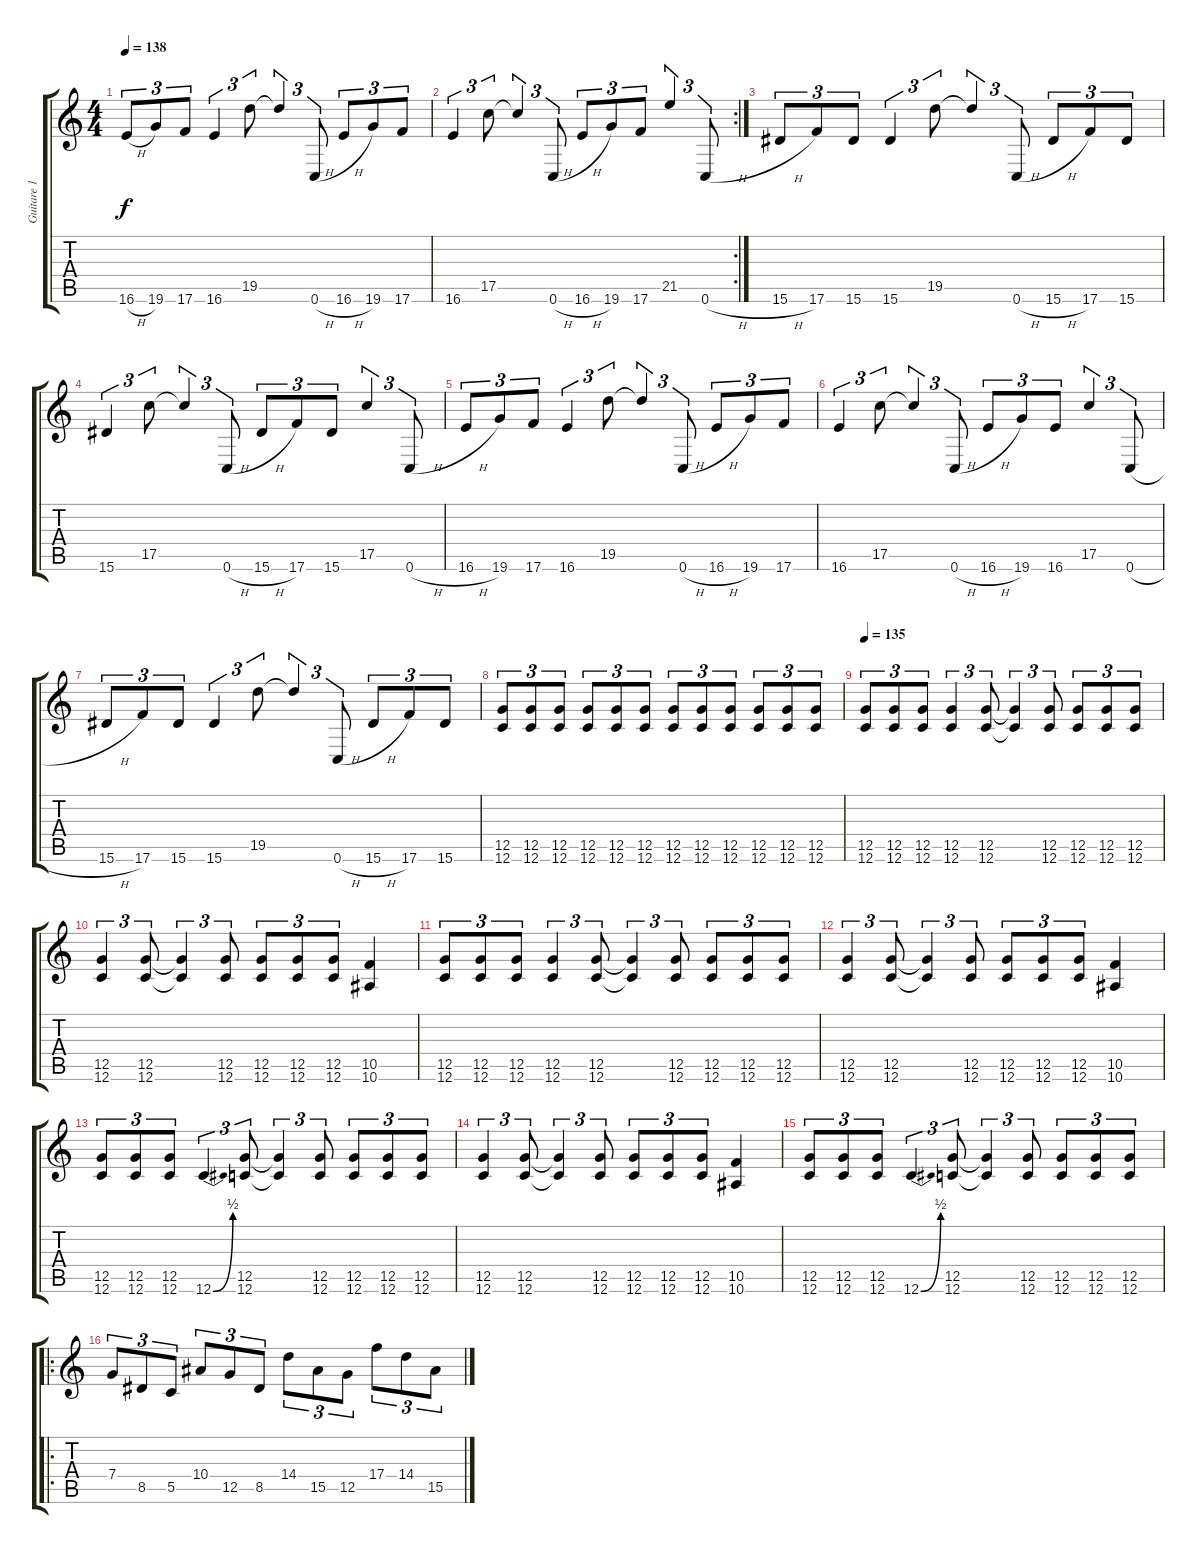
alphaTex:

\track ("Guitare 1" "Guitare 1") {instrument distortionguitar}
\staff {score tabs}
\tuning (E4 C4 G3 C3 G2 C2) {hide}
\ts (4 4)
\tempo 138
\clef g2
\ks c
16.6{h}.8{tu (3 2) dy f} 19.6.8{tu (3 2)} 17.6.8{tu (3 2)} 16.6.4{tu (3 2)} 19.5.8{tu (3 2)} 19.5{t}.4{tu (3 2) beam Up} 0.6{h}.8{tu (3 2) beam Up} 16.6{h}.8{tu (3 2)} 19.6.8{tu (3 2)} 17.6.8{tu (3 2)} |
\rc 2
16.6.4{tu (3 2)} 17.5.8{tu (3 2)} 17.5{t}.4{tu (3 2) beam Up} 0.6{h}.8{tu (3 2) beam Up} 16.6{h}.8{tu (3 2)} 19.6.8{tu (3 2)} 17.6.8{tu (3 2)} 21.5.4{tu (3 2) beam Up} 0.6{h}.8{tu (3 2) beam Up} |
15.6{h}.8{tu (3 2)} 17.6.8{tu (3 2)} 15.6.8{tu (3 2)} 15.6.4{tu (3 2)} 19.5.8{tu (3 2)} 19.5{t}.4{tu (3 2) beam Up} 0.6{h}.8{tu (3 2) beam Up} 15.6{h}.8{tu (3 2)} 17.6.8{tu (3 2)} 15.6.8{tu (3 2)} |
15.6.4{tu (3 2)} 17.5.8{tu (3 2)} 17.5{t}.4{tu (3 2) beam Up} 0.6{h}.8{tu (3 2) beam Up} 15.6{h}.8{tu (3 2)} 17.6.8{tu (3 2)} 15.6.8{tu (3 2)} 17.5.4{tu (3 2) beam Up} 0.6{h}.8{tu (3 2) beam Up} |
16.6{h}.8{tu (3 2)} 19.6.8{tu (3 2)} 17.6.8{tu (3 2)} 16.6.4{tu (3 2)} 19.5.8{tu (3 2)} 19.5{t}.4{tu (3 2) beam Up} 0.6{h}.8{tu (3 2) beam Up} 16.6{h}.8{tu (3 2)} 19.6.8{tu (3 2)} 17.6.8{tu (3 2)} |
16.6.4{tu (3 2)} 17.5.8{tu (3 2)} 17.5{t}.4{tu (3 2) beam Up} 0.6{h}.8{tu (3 2) beam Up} 16.6{h}.8{tu (3 2)} 19.6.8{tu (3 2)} 16.6.8{tu (3 2)} 17.5.4{tu (3 2) beam Up} 0.6{h}.8{tu (3 2) beam Up} |
15.6{h}.8{tu (3 2)} 17.6.8{tu (3 2)} 15.6.8{tu (3 2)} 15.6.4{tu (3 2)} 19.5.8{tu (3 2)} 19.5{t}.4{tu (3 2) beam Up} 0.6{h}.8{tu (3 2) beam Up} 15.6{h}.8{tu (3 2)} 17.6.8{tu (3 2)} 15.6.8{tu (3 2)} |
(12.5 12.6).8{tu (3 2)} (12.5 12.6).8{tu (3 2)} (12.5 12.6).8{tu (3 2) beam Up} (12.5 12.6).8{tu (3 2) beam Up} (12.5 12.6).8{tu (3 2)} (12.5 12.6).8{tu (3 2)} (12.5 12.6).8{tu (3 2)} (12.5 12.6).8{tu (3 2) beam Up} (12.5 12.6).8{tu (3 2) beam Up} (12.5 12.6).8{tu (3 2)} (12.5 12.6).8{tu (3 2)} (12.5 12.6).8{tu (3 2)} |
\tempo 135
(12.5 12.6).8{tu (3 2)} (12.5 12.6).8{tu (3 2)} (12.5 12.6).8{tu (3 2)} (12.5 12.6).4{tu (3 2)} (12.5 12.6).8{tu (3 2)} (12.5{t} 12.6{t}).4{tu (3 2)} (12.5 12.6).8{tu (3 2)} (12.5 12.6).8{tu (3 2)} (12.5 12.6).8{tu (3 2)} (12.5 12.6).8{tu (3 2)} |
(12.5 12.6).4{tu (3 2)} (12.5 12.6).8{tu (3 2)} (12.5{t} 12.6{t}).4{tu (3 2)} (12.5 12.6).8{tu (3 2)} (12.5 12.6).8{tu (3 2)} (12.5 12.6).8{tu (3 2)} (12.5 12.6).8{tu (3 2)} (10.5 10.6).4 |
(12.5 12.6).8{tu (3 2)} (12.5 12.6).8{tu (3 2)} (12.5 12.6).8{tu (3 2)} (12.5 12.6).4{tu (3 2)} (12.5 12.6).8{tu (3 2)} (12.5{t} 12.6{t}).4{tu (3 2)} (12.5 12.6).8{tu (3 2)} (12.5 12.6).8{tu (3 2)} (12.5 12.6).8{tu (3 2)} (12.5 12.6).8{tu (3 2)} |
(12.5 12.6).4{tu (3 2)} (12.5 12.6).8{tu (3 2)} (12.5{t} 12.6{t}).4{tu (3 2)} (12.5 12.6).8{tu (3 2)} (12.5 12.6).8{tu (3 2)} (12.5 12.6).8{tu (3 2)} (12.5 12.6).8{tu (3 2)} (10.5 10.6).4 |
(12.5 12.6).8{tu (3 2)} (12.5 12.6).8{tu (3 2)} (12.5 12.6).8{tu (3 2)} 12.6{be (bend 0 0 60 2)}.4{tu (3 2)} (12.5 12.6).8{tu (3 2)} (12.5{t} 12.6{t}).4{tu (3 2)} (12.5 12.6).8{tu (3 2)} (12.5 12.6).8{tu (3 2)} (12.5 12.6).8{tu (3 2)} (12.5 12.6).8{tu (3 2)} |
(12.5 12.6).4{tu (3 2)} (12.5 12.6).8{tu (3 2)} (12.5{t} 12.6{t}).4{tu (3 2)} (12.5 12.6).8{tu (3 2)} (12.5 12.6).8{tu (3 2)} (12.5 12.6).8{tu (3 2)} (12.5 12.6).8{tu (3 2)} (10.5 10.6).4 |
(12.5 12.6).8{tu (3 2)} (12.5 12.6).8{tu (3 2)} (12.5 12.6).8{tu (3 2)} 12.6{be (bend 0 0 60 2)}.4{tu (3 2)} (12.5 12.6).8{tu (3 2)} (12.5{t} 12.6{t}).4{tu (3 2)} (12.5 12.6).8{tu (3 2)} (12.5 12.6).8{tu (3 2)} (12.5 12.6).8{tu (3 2)} (12.5 12.6).8{tu (3 2)} |
\ro
7.4.8{tu (3 2)} 8.5.8{tu (3 2)} 5.5.8{tu (3 2)} 10.4.8{tu (3 2)} 12.5.8{tu (3 2)} 8.5.8{tu (3 2)} 14.4.8{tu (3 2)} 15.5.8{tu (3 2)} 12.5.8{tu (3 2)} 17.4.8{tu (3 2)} 14.4.8{tu (3 2)} 15.5.8{tu (3 2)}
